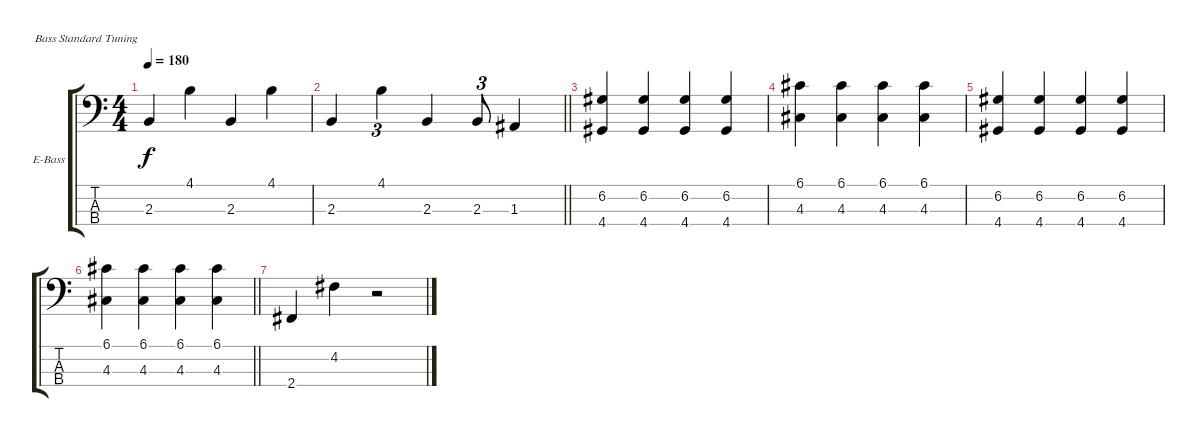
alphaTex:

\bracketExtendMode groupsimilarinstruments
\firstSystemTrackNameOrientation horizontal
\otherSystemsTrackNameOrientation horizontal
\track ("Slap Bass" "E-Bass") {instrument slapbass1}
\staff {score tabs}
\tuning (G2 D2 A1 E1)
\ts (4 4)
\tempo 180
\clef f4
\ks c
2.3.4{dy f} 4.1.4 2.3.4 4.1.4 |
\barLineRight lightlight
2.3.4 4.1.4{tu (3 2)} 2.3.4 2.3.8{tu (3 2)} 1.3.4 |
(6.2 4.4).4 (6.2 4.4).4 (6.2 4.4).4 (6.2 4.4).4 |
(6.1 4.3).4 (6.1 4.3).4 (6.1 4.3).4 (6.1 4.3).4 |
(6.2 4.4).4 (6.2 4.4).4 (6.2 4.4).4 (6.2 4.4).4 |
\barLineRight lightlight
(6.1 4.3).4 (6.1 4.3).4 (6.1 4.3).4 (6.1 4.3).4 |
2.4.4 4.2.4 r.2
